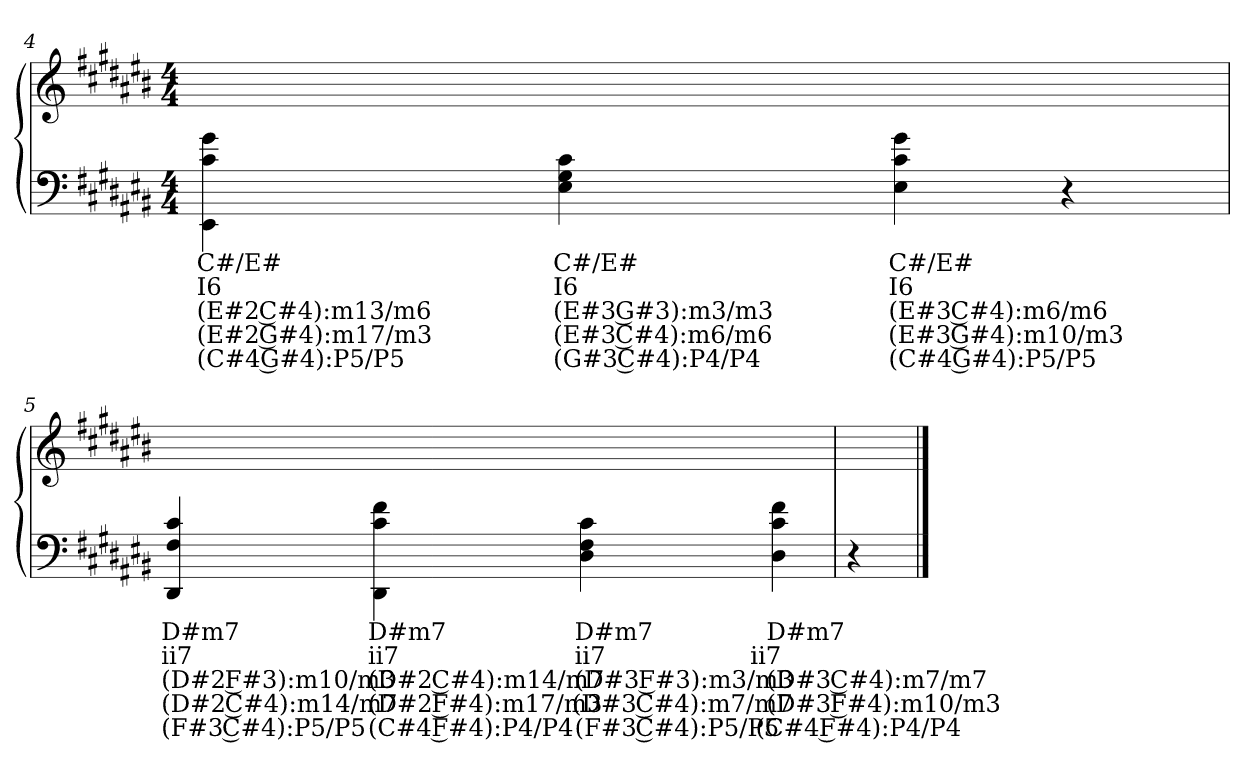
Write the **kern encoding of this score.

**kern	**text	**text	**text	**text	**text	**kern
*part2	*part2	*part2	*part2	*part2	*part2	*part1
*staff2	*staff2	*staff2	*staff2	*staff2	*staff2	*staff1
*clefF4	*	*	*	*	*	*clefG2
*k[f#c#g#d#a#e#b#]	*	*	*	*	*	*k[f#c#g#d#a#e#b#]
*C#:	*	*	*	*	*	*C#:
*M4/4	*	*	*	*	*	*M4/4
=4	=4	=4	=4	=4	=4	=4
4EE# 4c# 4g#	C#/E#	I6	(E#2 C#4):m13/m6	(E#2 G#4):m17/m3	(C#4 G#4):P5/P5	1ryy
4E# 4G# 4c#	C#/E#	I6	(E#3 G#3):m3/m3	(E#3 C#4):m6/m6	(G#3 C#4):P4/P4	.
4E# 4c# 4g#	C#/E#	I6	(E#3 C#4):m6/m6	(E#3 G#4):m10/m3	(C#4 G#4):P5/P5	.
4r	.	.	.	.	.	.
=5	=5	=5	=5	=5	=5	=5
4DD# 4F# 4c#	D#m7	ii7	(D#2 F#3):m10/m3	(D#2 C#4):m14/m7	(F#3 C#4):P5/P5	1ryy
4DD# 4c# 4f#	D#m7	ii7	(D#2 C#4):m14/m7	(D#2 F#4):m17/m3	(C#4 F#4):P4/P4	.
4D# 4F# 4c#	D#m7	ii7	(D#3 F#3):m3/m3	(D#3 C#4):m7/m7	(F#3 C#4):P5/P5	.
4D# 4c# 4f#	D#m7	ii7	(D#3 C#4):m7/m7	(D#3 F#4):m10/m3	(C#4 F#4):P4/P4	.
=6	=6	=6	=6	=6	=6	=6
4r	.	.	.	.	.	4ryy
==	==	==	==	==	==	==
*-	*-	*-	*-	*-	*-	*-
